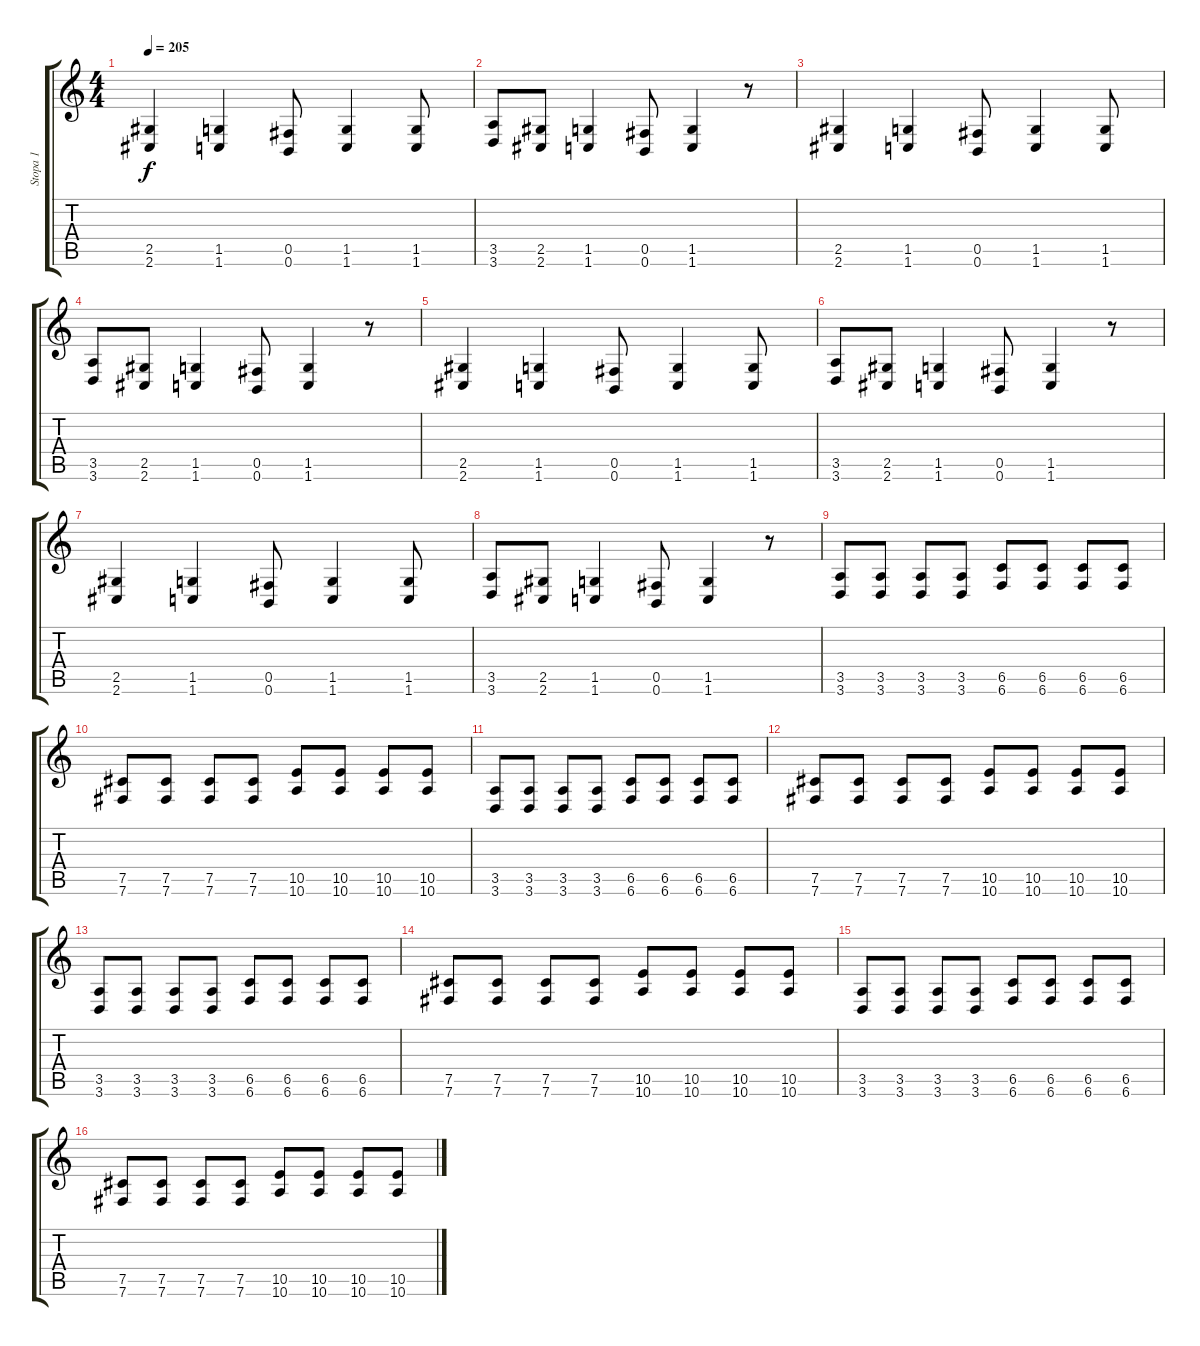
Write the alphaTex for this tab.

\track ("Stopa 1" "Stopa 1") {instrument distortionguitar}
\staff {score tabs}
\tuning (Db4 Ab3 E3 B2 Gb2 B1) {hide}
\ts (4 4)
\tempo 205
\clef g2
\ks c
(2.5 2.6).4{dy f} (1.5 1.6).4 (0.5 0.6).8 (1.5 1.6).4 (1.5 1.6).8 |
(3.5 3.6).8 (2.5 2.6).8 (1.5 1.6).4 (0.5 0.6).8 (1.5 1.6).4 r.8 |
(2.5 2.6).4 (1.5 1.6).4 (0.5 0.6).8 (1.5 1.6).4 (1.5 1.6).8 |
(3.5 3.6).8 (2.5 2.6).8 (1.5 1.6).4 (0.5 0.6).8 (1.5 1.6).4 r.8 |
(2.5 2.6).4 (1.5 1.6).4 (0.5 0.6).8 (1.5 1.6).4 (1.5 1.6).8 |
(3.5 3.6).8 (2.5 2.6).8 (1.5 1.6).4 (0.5 0.6).8 (1.5 1.6).4 r.8 |
(2.5 2.6).4 (1.5 1.6).4 (0.5 0.6).8 (1.5 1.6).4 (1.5 1.6).8 |
(3.5 3.6).8 (2.5 2.6).8 (1.5 1.6).4 (0.5 0.6).8 (1.5 1.6).4 r.8 |
(3.5 3.6).8 (3.5 3.6).8 (3.5 3.6).8 (3.5 3.6).8 (6.5 6.6).8 (6.5 6.6).8 (6.5 6.6).8 (6.5 6.6).8 |
(7.5 7.6).8 (7.5 7.6).8 (7.5 7.6).8 (7.5 7.6).8 (10.5 10.6).8 (10.5 10.6).8 (10.5 10.6).8 (10.5 10.6).8 |
(3.5 3.6).8 (3.5 3.6).8 (3.5 3.6).8 (3.5 3.6).8 (6.5 6.6).8 (6.5 6.6).8 (6.5 6.6).8 (6.5 6.6).8 |
(7.5 7.6).8 (7.5 7.6).8 (7.5 7.6).8 (7.5 7.6).8 (10.5 10.6).8 (10.5 10.6).8 (10.5 10.6).8 (10.5 10.6).8 |
(3.5 3.6).8 (3.5 3.6).8 (3.5 3.6).8 (3.5 3.6).8 (6.5 6.6).8 (6.5 6.6).8 (6.5 6.6).8 (6.5 6.6).8 |
(7.5 7.6).8 (7.5 7.6).8 (7.5 7.6).8 (7.5 7.6).8 (10.5 10.6).8 (10.5 10.6).8 (10.5 10.6).8 (10.5 10.6).8 |
(3.5 3.6).8 (3.5 3.6).8 (3.5 3.6).8 (3.5 3.6).8 (6.5 6.6).8 (6.5 6.6).8 (6.5 6.6).8 (6.5 6.6).8 |
(7.5 7.6).8 (7.5 7.6).8 (7.5 7.6).8 (7.5 7.6).8 (10.5 10.6).8 (10.5 10.6).8 (10.5 10.6).8 (10.5 10.6).8
